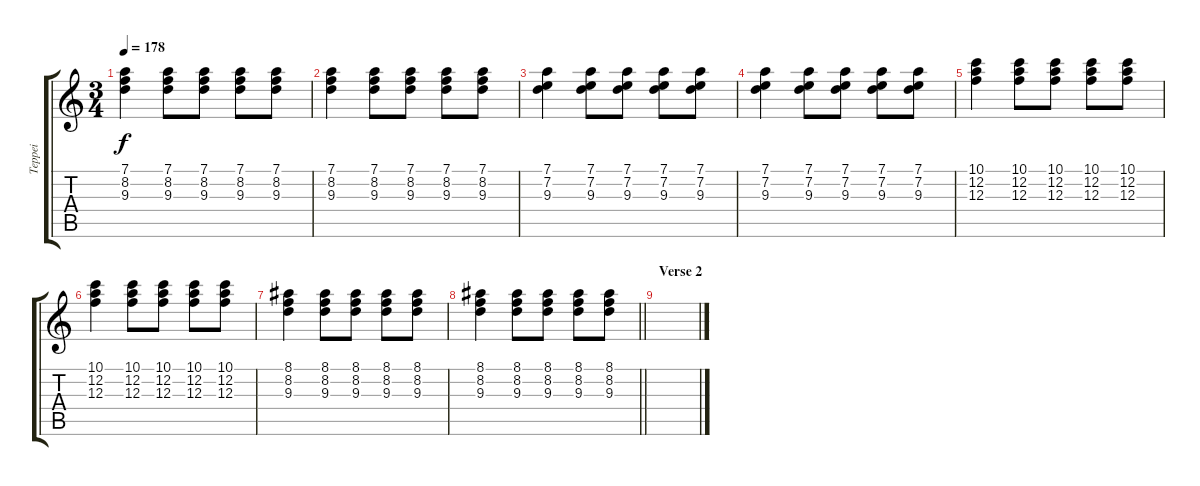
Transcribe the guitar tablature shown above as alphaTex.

\track ("Teppei" "Teppei") {instrument electricguitarjazz}
\staff {score tabs}
\tuning (D4 A3 F3 C3 G2 D2) {hide}
\ts (3 4)
\tempo 178
\clef g2
\ks c
(7.1 8.2 9.3).4{dy f} (7.1 8.2 9.3).8 (7.1 8.2 9.3).8 (7.1 8.2 9.3).8 (7.1 8.2 9.3).8 |
(7.1 8.2 9.3).4 (7.1 8.2 9.3).8 (7.1 8.2 9.3).8 (7.1 8.2 9.3).8 (7.1 8.2 9.3).8 |
(7.1 7.2 9.3).4 (7.1 7.2 9.3).8 (7.1 7.2 9.3).8 (7.1 7.2 9.3).8 (7.1 7.2 9.3).8 |
(7.1 7.2 9.3).4 (7.1 7.2 9.3).8 (7.1 7.2 9.3).8 (7.1 7.2 9.3).8 (7.1 7.2 9.3).8 |
(10.1 12.2 12.3).4 (10.1 12.2 12.3).8 (10.1 12.2 12.3).8 (10.1 12.2 12.3).8 (10.1 12.2 12.3).8 |
(10.1 12.2 12.3).4 (10.1 12.2 12.3).8 (10.1 12.2 12.3).8 (10.1 12.2 12.3).8 (10.1 12.2 12.3).8 |
(8.1 8.2 9.3).4 (8.1 8.2 9.3).8 (8.1 8.2 9.3).8 (8.1 8.2 9.3).8 (8.1 8.2 9.3).8 |
\barLineRight lightlight
(8.1 8.2 9.3).4 (8.1 8.2 9.3).8 (8.1 8.2 9.3).8 (8.1 8.2 9.3).8 (8.1 8.2 9.3).8 |
\section ("" "Verse 2")
